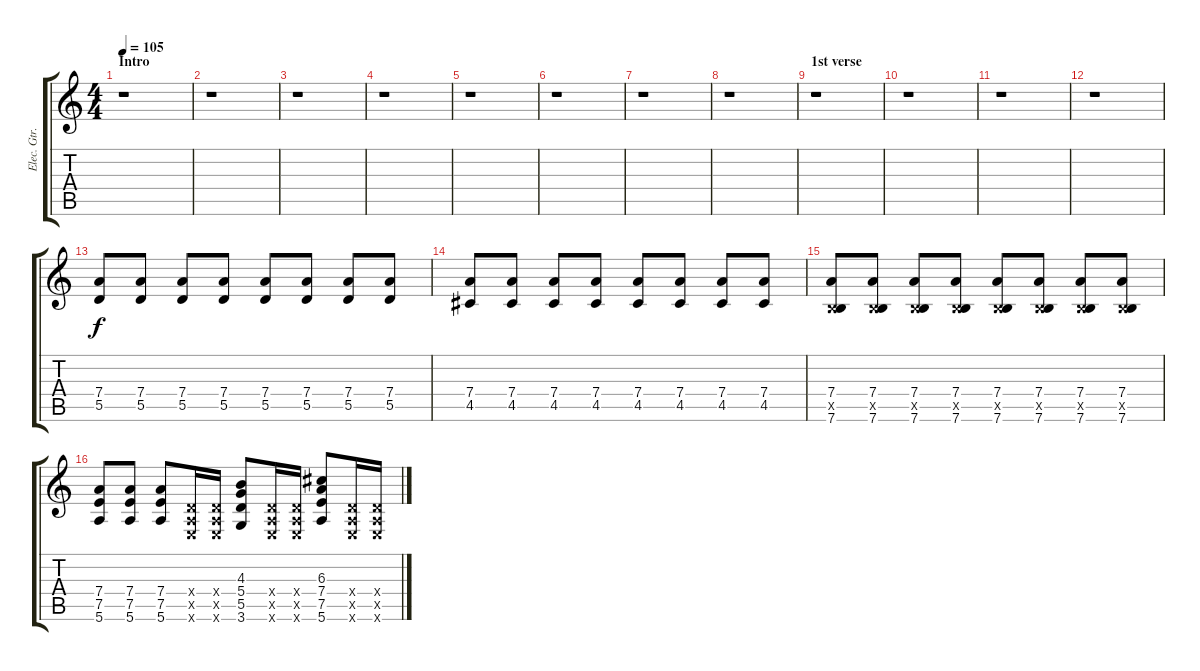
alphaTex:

\track ("Elec. Gtr." "Elec. Gtr.") {instrument distortionguitar}
\staff {score tabs}
\tuning (E4 B3 G3 D3 A2 E2) {hide}
\ts (4 4)
\section ("" "Intro")
\tempo 105
\clef g2
\ks c
r.1{dy f instrument distortionguitar} |
r.1 |
r.1 |
r.1 |
r.1 |
r.1 |
r.1 |
r.1 |
\section ("" "1st verse")
r.1 |
r.1 |
r.1 |
r.1 |
(7.4 5.5).8 (7.4 5.5).8 (7.4 5.5).8 (7.4 5.5).8 (7.4 5.5).8 (7.4 5.5).8 (7.4 5.5).8 (7.4 5.5).8 |
(7.4 4.5).8 (7.4 4.5).8 (7.4 4.5).8 (7.4 4.5).8 (7.4 4.5).8 (7.4 4.5).8 (7.4 4.5).8 (7.4 4.5).8 |
(7.4 2.5{x} 7.6).8 (7.4 2.5{x} 7.6).8 (7.4 2.5{x} 7.6).8 (7.4 2.5{x} 7.6).8 (7.4 2.5{x} 7.6).8 (7.4 2.5{x} 7.6).8 (7.4 2.5{x} 7.6).8 (7.4 2.5{x} 7.6).8 |
(7.4 7.5 5.6).8 (7.4 7.5 5.6).8 (7.4 7.5 5.6).8 (0.4{x} 0.5{x} 0.6{x}).16 (0.4{x} 0.5{x} 0.6{x}).16 (4.3 5.4 5.5 3.6).8 (0.4{x} 0.5{x} 0.6{x}).16 (0.4{x} 0.5{x} 0.6{x}).16 (6.3 7.4 7.5 5.6).8 (0.4{x} 0.5{x} 0.6{x}).16 (0.4{x} 0.5{x} 0.6{x}).16
